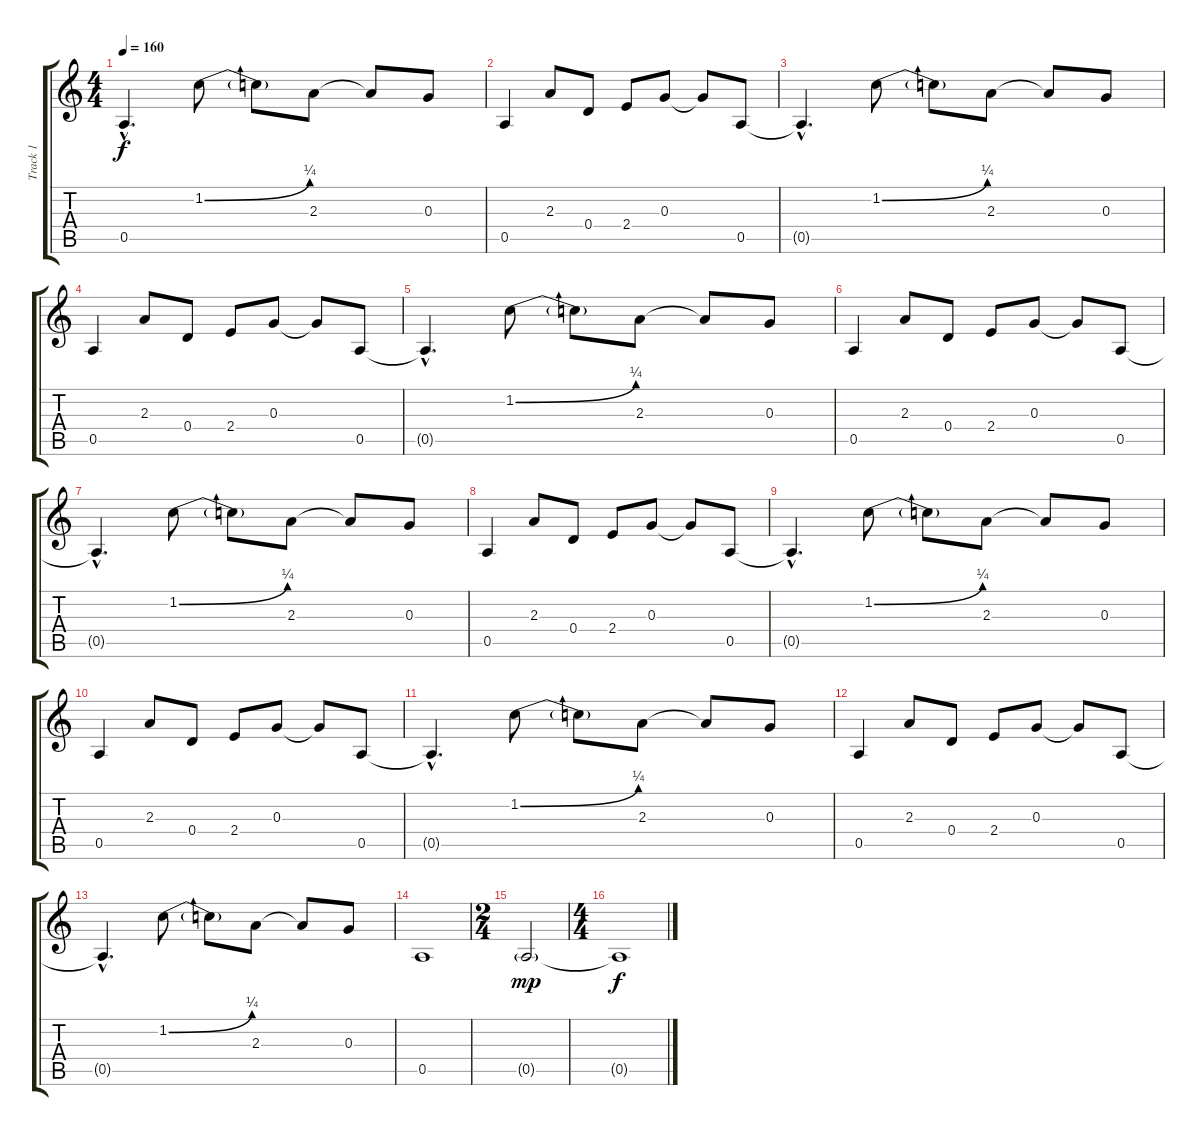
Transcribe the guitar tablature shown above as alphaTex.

\track ("Track 1" "Track 1") {instrument electricguitarclean}
\staff {score tabs}
\tuning (E4 B3 G3 D3 A2 E2) {hide}
\ts (4 4)
\tempo 160
\clef g2
\ks c
0.5{hac t}.4{d dy f} 1.2{be (bend 0 0 60 1)}.8 1.2{t}.8 2.3.8 2.3{t}.8 0.3.8 |
0.5.4 2.3.8 0.4.8 2.4.8 0.3.8 0.3{t}.8 0.5.8 |
0.5{hac t}.4{d} 1.2{be (bend 0 0 60 1)}.8 1.2{t}.8 2.3.8 2.3{t}.8 0.3.8 |
0.5.4 2.3.8 0.4.8 2.4.8 0.3.8 0.3{t}.8 0.5.8 |
0.5{hac t}.4{d} 1.2{be (bend 0 0 60 1)}.8 1.2{t}.8 2.3.8 2.3{t}.8 0.3.8 |
0.5.4 2.3.8 0.4.8 2.4.8 0.3.8 0.3{t}.8 0.5.8 |
0.5{hac t}.4{d} 1.2{be (bend 0 0 60 1)}.8 1.2{t}.8 2.3.8 2.3{t}.8 0.3.8 |
0.5.4 2.3.8 0.4.8 2.4.8 0.3.8 0.3{t}.8 0.5.8 |
0.5{hac t}.4{d} 1.2{be (bend 0 0 60 1)}.8 1.2{t}.8 2.3.8 2.3{t}.8 0.3.8 |
0.5.4 2.3.8 0.4.8 2.4.8 0.3.8 0.3{t}.8 0.5.8 |
0.5{hac t}.4{d} 1.2{be (bend 0 0 60 1)}.8 1.2{t}.8 2.3.8 2.3{t}.8 0.3.8 |
0.5.4 2.3.8 0.4.8 2.4.8 0.3.8 0.3{t}.8 0.5.8 |
0.5{hac t}.4{d} 1.2{be (bend 0 0 60 1)}.8 1.2{t}.8 2.3.8 2.3{t}.8 0.3.8 |
0.5.1 |
\ts (2 4)
0.5{g}.2{dy mp} |
\ts (4 4)
0.5{t}.1{dy f}
